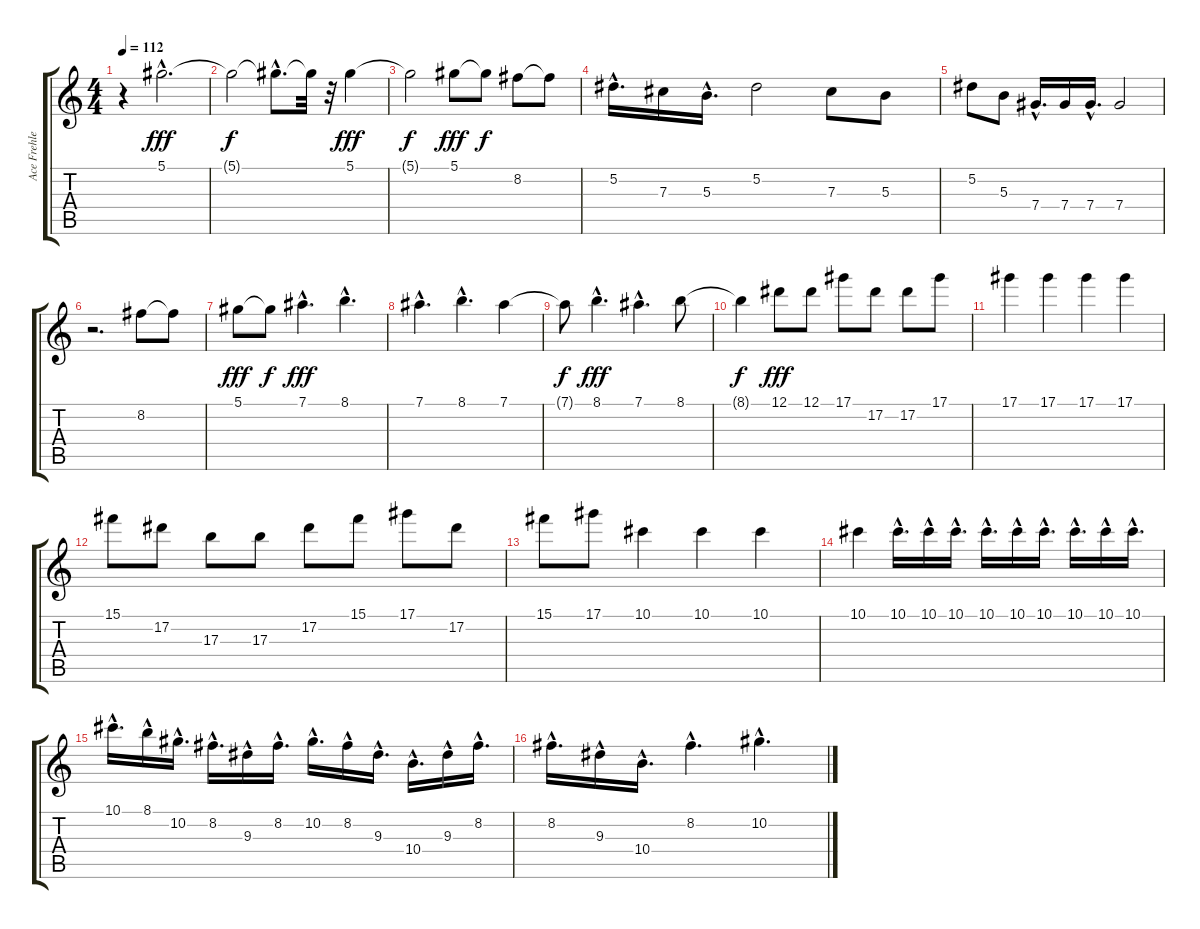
\track ("Ace Frehley" "Ace Frehle") {instrument distortionguitar}
\staff {score tabs}
\tuning (Eb4 Bb3 Gb3 Db3 Ab2 Eb2) {hide}
\ts (4 4)
\tempo 112
\clef g2
\ks c
r.4{dy f} 5.1{hac}.2{d dy fff} |
5.1{t}.2{dy f} 5.1{hac t}.8{d} 5.1{t}.32 r.32 5.1.4{dy fff} |
5.1{t}.2{dy f} 5.1.8{dy fff} 5.1{t}.8{dy f} 8.2.8 8.2{t}.8 |
5.2{hac}.16{d} 7.3.16 5.3{hac}.16{d} 5.2.2 7.3.8 5.3.8 |
5.2.8 5.3.8 7.4{hac}.16{d} 7.4.16 7.4{hac}.16{d} 7.4.2 |
r.2{d} 8.2.8 8.2{t}.8 |
5.1.8{dy fff} 5.1{t}.8{dy f} 7.1{hac}.4{d dy fff} 8.1{hac}.4{d} |
7.1{hac}.4{d} 8.1{hac}.4{d} 7.1.4 |
7.1{t}.8{dy f} 8.1{hac}.4{d dy fff} 7.1{hac}.4{d} 8.1.8 |
8.1{t}.4{dy f} 12.1.8{dy fff} 12.1.8 17.1.8 17.2.8 17.2.8 17.1.8 |
17.1.4 17.1.4 17.1.4 17.1.4 |
15.1.8 17.2.8 17.3.8 17.3.8 17.2.8 15.1.8 17.1.8 17.2.8 |
15.1.8 17.1.8 10.1.4 10.1.4 10.1.4 |
10.1.4 10.1{hac}.16{d} 10.1{hac}.16 10.1{hac}.16{d} 10.1{hac}.16{d} 10.1{hac}.16 10.1{hac}.16{d} 10.1{hac}.16{d} 10.1{hac}.16 10.1{hac}.16{d} |
10.1{hac}.16{d} 8.1{hac}.16 10.2{hac}.16{d} 8.2{hac}.16{d} 9.3{hac}.16 8.2{hac}.16{d} 10.2{hac}.16{d} 8.2{hac}.16 9.3{hac}.16{d} 10.4{hac}.16{d} 9.3{hac}.16 8.2{hac}.16{d} |
8.2{hac}.16{d} 9.3{hac}.16 10.4{hac}.16{d} 8.2{hac}.4{d} 10.2{hac}.4{d}
